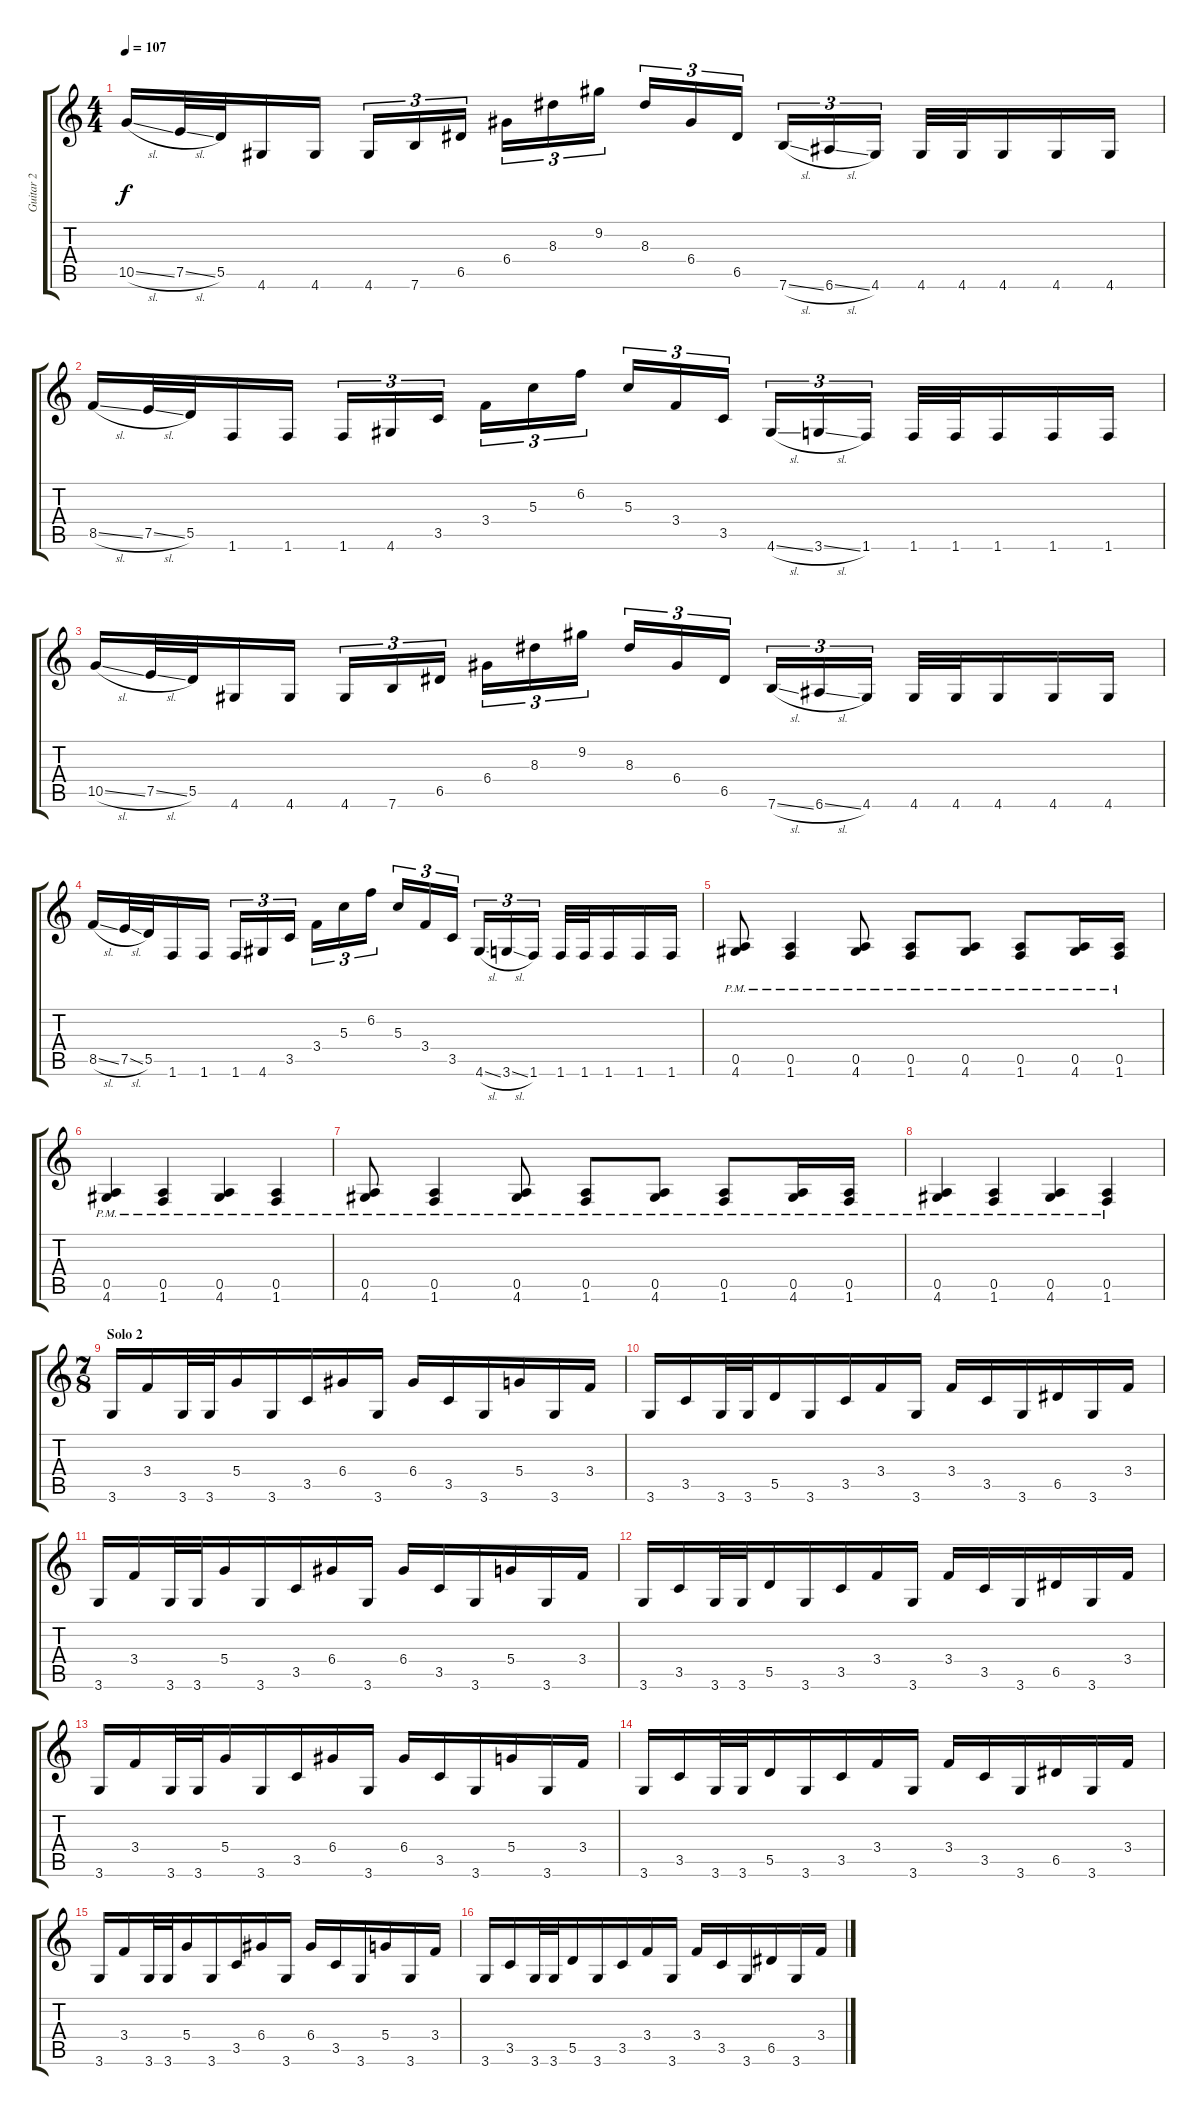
\track ("Guitar 2" "Guitar 2") {instrument distortionguitar}
\staff {score tabs}
\tuning (E4 B3 G3 D3 A2 E2) {hide}
\ts (4 4)
\tempo 107
\clef g2
\ks c
10.5{sl}.16{dy f} 7.5{sl}.32 5.5.32 4.6.16 4.6.16 4.6.16{tu (3 2)} 7.6.16{tu (3 2)} 6.5.16{tu (3 2)} 6.4.16{tu (3 2)} 8.3.16{tu (3 2)} 9.2.16{tu (3 2)} 8.3.16{tu (3 2)} 6.4.16{tu (3 2)} 6.5.16{tu (3 2)} 7.6{sl}.16{tu (3 2)} 6.6{sl}.16{tu (3 2)} 4.6.16{tu (3 2)} 4.6.32 4.6.32 4.6.16 4.6.16 4.6.16 |
8.5{sl}.16 7.5{sl}.32 5.5.32 1.6.16 1.6.16 1.6.16{tu (3 2)} 4.6.16{tu (3 2)} 3.5.16{tu (3 2)} 3.4.16{tu (3 2)} 5.3.16{tu (3 2)} 6.2.16{tu (3 2)} 5.3.16{tu (3 2)} 3.4.16{tu (3 2)} 3.5.16{tu (3 2)} 4.6{sl}.16{tu (3 2)} 3.6{sl}.16{tu (3 2)} 1.6.16{tu (3 2)} 1.6.32 1.6.32 1.6.16 1.6.16 1.6.16 |
10.5{sl}.16 7.5{sl}.32 5.5.32 4.6.16 4.6.16 4.6.16{tu (3 2)} 7.6.16{tu (3 2)} 6.5.16{tu (3 2)} 6.4.16{tu (3 2)} 8.3.16{tu (3 2)} 9.2.16{tu (3 2)} 8.3.16{tu (3 2)} 6.4.16{tu (3 2)} 6.5.16{tu (3 2)} 7.6{sl}.16{tu (3 2)} 6.6{sl}.16{tu (3 2)} 4.6.16{tu (3 2)} 4.6.32 4.6.32 4.6.16 4.6.16 4.6.16 |
8.5{sl}.16 7.5{sl}.32 5.5.32 1.6.16 1.6.16 1.6.16{tu (3 2)} 4.6.16{tu (3 2)} 3.5.16{tu (3 2)} 3.4.16{tu (3 2)} 5.3.16{tu (3 2)} 6.2.16{tu (3 2)} 5.3.16{tu (3 2)} 3.4.16{tu (3 2)} 3.5.16{tu (3 2)} 4.6{sl}.16{tu (3 2)} 3.6{sl}.16{tu (3 2)} 1.6.16{tu (3 2)} 1.6.32 1.6.32 1.6.16 1.6.16 1.6.16 |
(0.5{pm} 4.6{pm}).8 (0.5{pm} 1.6{pm}).4 (0.5{pm} 4.6{pm}).8 (0.5{pm} 1.6{pm}).8 (0.5{pm} 4.6{pm}).8 (0.5{pm} 1.6{pm}).8 (0.5{pm} 4.6{pm}).16 (0.5{pm} 1.6{pm}).16 |
(0.5{pm} 4.6{pm}).4 (0.5{pm} 1.6{pm}).4 (0.5{pm} 4.6{pm}).4 (0.5{pm} 1.6{pm}).4 |
(0.5{pm} 4.6{pm}).8 (0.5{pm} 1.6{pm}).4 (0.5{pm} 4.6{pm}).8 (0.5{pm} 1.6{pm}).8 (0.5{pm} 4.6{pm}).8 (0.5{pm} 1.6{pm}).8 (0.5{pm} 4.6{pm}).16 (0.5{pm} 1.6{pm}).16 |
(0.5{pm} 4.6{pm}).4 (0.5{pm} 1.6{pm}).4 (0.5{pm} 4.6{pm}).4 (0.5{pm} 1.6{pm}).4 |
\ts (7 8)
\section ("" "Solo 2")
3.6.16 3.4.16 3.6.32 3.6.32 5.4.16 3.6.16 3.5.16 6.4.16 3.6.16 6.4.16 3.5.16 3.6.16 5.4.16 3.6.16 3.4.16 |
3.6.16 3.5.16 3.6.32 3.6.32 5.5.16 3.6.16 3.5.16 3.4.16 3.6.16 3.4.16 3.5.16 3.6.16 6.5.16 3.6.16 3.4.16 |
3.6.16 3.4.16 3.6.32 3.6.32 5.4.16 3.6.16 3.5.16 6.4.16 3.6.16 6.4.16 3.5.16 3.6.16 5.4.16 3.6.16 3.4.16 |
3.6.16 3.5.16 3.6.32 3.6.32 5.5.16 3.6.16 3.5.16 3.4.16 3.6.16 3.4.16 3.5.16 3.6.16 6.5.16 3.6.16 3.4.16 |
3.6.16 3.4.16 3.6.32 3.6.32 5.4.16 3.6.16 3.5.16 6.4.16 3.6.16 6.4.16 3.5.16 3.6.16 5.4.16 3.6.16 3.4.16 |
3.6.16 3.5.16 3.6.32 3.6.32 5.5.16 3.6.16 3.5.16 3.4.16 3.6.16 3.4.16 3.5.16 3.6.16 6.5.16 3.6.16 3.4.16 |
3.6.16 3.4.16 3.6.32 3.6.32 5.4.16 3.6.16 3.5.16 6.4.16 3.6.16 6.4.16 3.5.16 3.6.16 5.4.16 3.6.16 3.4.16 |
3.6.16 3.5.16 3.6.32 3.6.32 5.5.16 3.6.16 3.5.16 3.4.16 3.6.16 3.4.16 3.5.16 3.6.16 6.5.16 3.6.16 3.4.16
